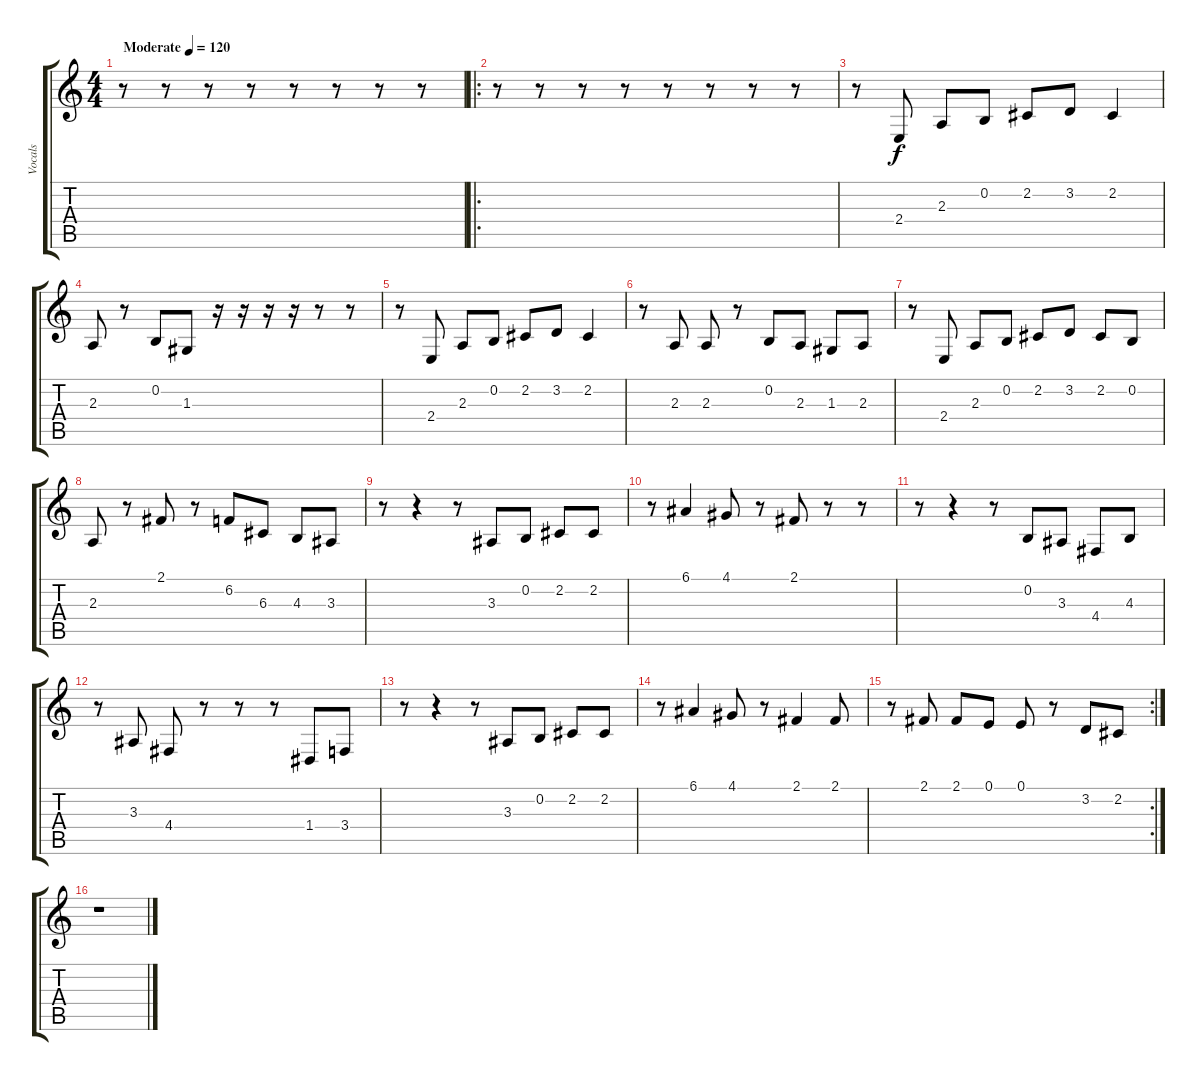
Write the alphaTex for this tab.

\track ("Vocals" "Vocals") {instrument lead2sawtooth}
\staff {score tabs}
\tuning (E4 B3 G3 D3 A2 E2) {hide}
\ts (4 4)
\tempo (120 "Moderate")
\clef g2
\ks c
r.8{dy f instrument lead2sawtooth} r.8 r.8 r.8 r.8 r.8 r.8 r.8 |
\ro
r.8 r.8 r.8 r.8 r.8 r.8 r.8 r.8 |
r.8 2.4.8 2.3.8 0.2.8 2.2.8 3.2.8 2.2.4 |
2.3.8 r.8 0.2.8 1.3.8 r.16 r.16 r.16 r.16 r.8 r.8 |
r.8 2.4.8 2.3.8 0.2.8 2.2.8 3.2.8 2.2.4 |
r.8 2.3.8 2.3.8 r.8 0.2.8 2.3.8 1.3.8 2.3.8 |
r.8 2.4.8 2.3.8 0.2.8 2.2.8 3.2.8 2.2.8 0.2.8 |
2.3.8 r.8 2.1.8 r.8 6.2.8 6.3.8 4.3.8 3.3.8 |
r.8 r.4 r.8 3.3.8 0.2.8 2.2.8 2.2.8 |
r.8 6.1.4 4.1.8 r.8 2.1.8 r.8 r.8 |
r.8 r.4 r.8 0.2.8 3.3.8 4.4.8 4.3.8 |
r.8 3.3.8 4.4.8 r.8 r.8 r.8 1.4.8 3.4.8 |
r.8 r.4 r.8 3.3.8 0.2.8 2.2.8 2.2.8 |
r.8 6.1.4 4.1.8 r.8 2.1.4 2.1.8 |
\rc 2
r.8 2.1.8 2.1.8 0.1.8 0.1.8 r.8 3.2.8 2.2.8 |
r.1
